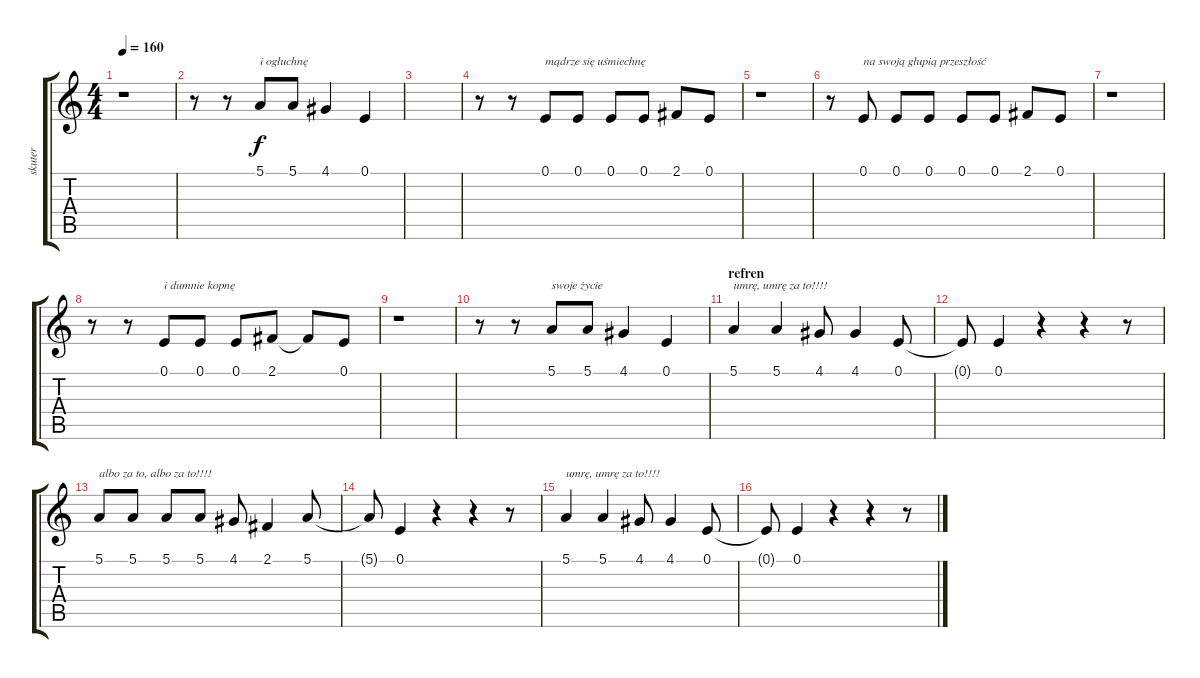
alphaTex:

\track ("skuter" "skuter") {instrument voiceoohs}
\staff {score tabs}
\tuning (E4 B3 G3 D3 A2 E2) {hide}
\ts (4 4)
\tempo 160
\clef g2
\ks c
r.1{dy f} |
r.8 r.8 5.1.8{txt "i ogłuchnę"} 5.1.8 4.1.4 0.1.4 |
|
r.8 r.8 0.1.8{txt "mądrze się uśmiechnę"} 0.1.8 0.1.8 0.1.8 2.1.8 0.1.8 |
r.1 |
r.8 0.1.8{txt "na swoją głupią przeszłość"} 0.1.8 0.1.8 0.1.8 0.1.8 2.1.8 0.1.8 |
r.1 |
r.8 r.8 0.1.8{txt "i dumnie kopnę"} 0.1.8 0.1.8 2.1.8 2.1{t}.8 0.1.8 |
r.1 |
r.8 r.8 5.1.8{txt "swoje życie"} 5.1.8 4.1.4 0.1.4 |
\section ("" "refren")
5.1.4{txt "umrę, umrę za to!!!!"} 5.1.4 4.1.8 4.1.4 0.1.8 |
0.1{t}.8 0.1.4 r.4 r.4 r.8 |
5.1.8{txt "albo za to, albo za to!!!!"} 5.1.8 5.1.8 5.1.8 4.1.8 2.1.4 5.1.8 |
5.1{t}.8 0.1.4 r.4 r.4 r.8 |
5.1.4{txt "umrę, umrę za to!!!!"} 5.1.4 4.1.8 4.1.4 0.1.8 |
0.1{t}.8 0.1.4 r.4 r.4 r.8
